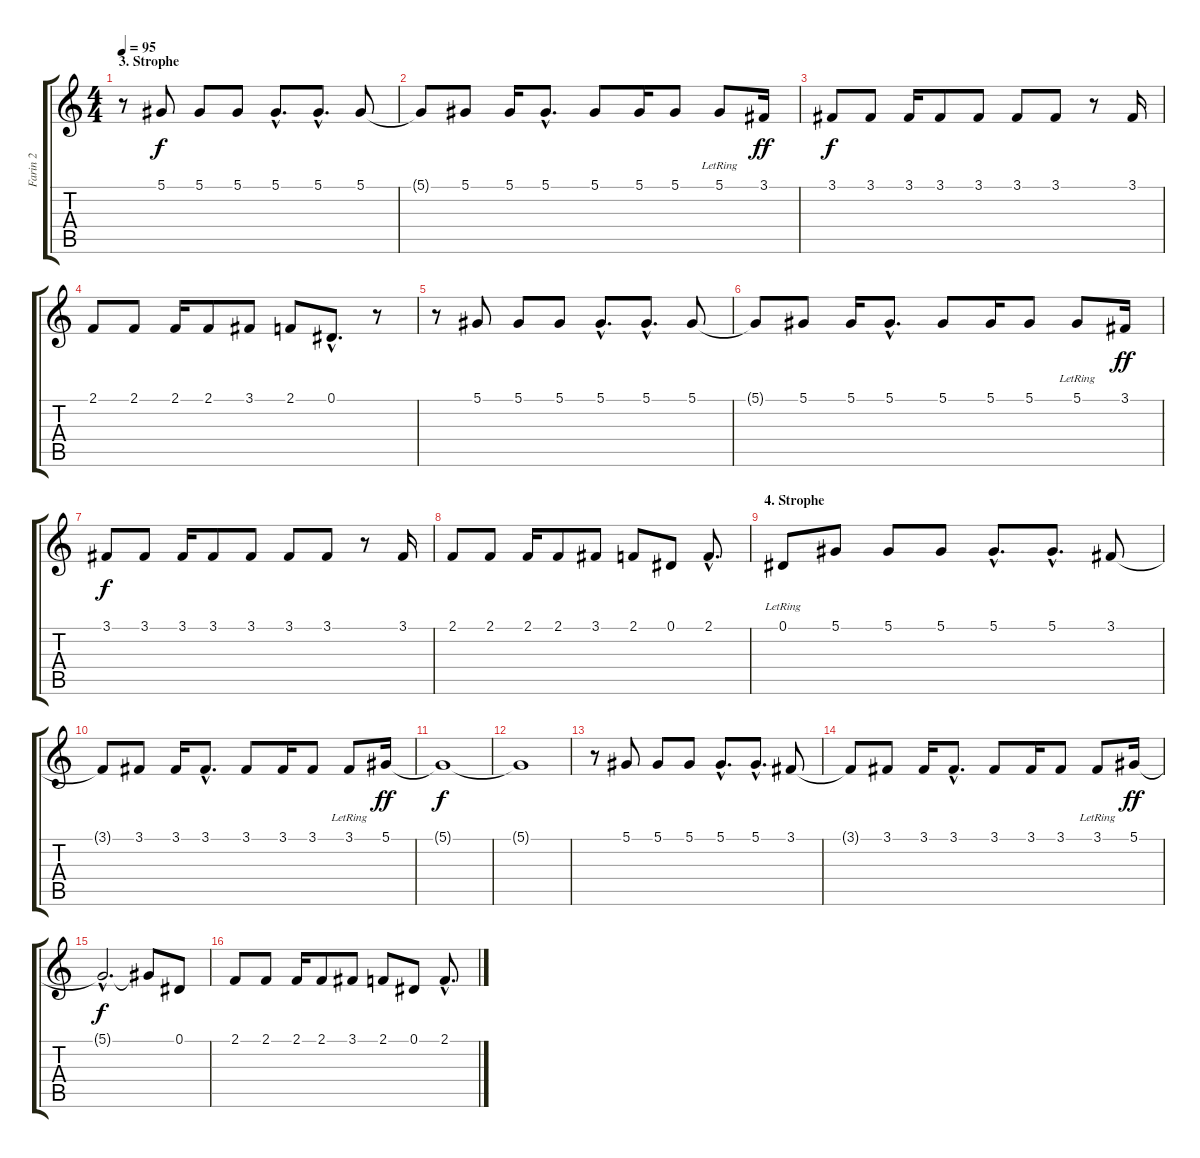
\track ("Farin 2" "Farin 2") {instrument brightacousticpiano}
\staff {score tabs}
\tuning (Eb4 Bb3 Gb3 Db3 Ab2 Eb2) {hide}
\ts (4 4)
\section ("" "3. Strophe")
\tempo 95
\clef g2
\ks c
r.8{dy mf} 5.1.8{dy f} 5.1.8 5.1.8 5.1{hac}.8{d} 5.1{hac}.8{d} 5.1.8 |
5.1{t}.8 5.1.8 5.1.16 5.1{hac}.8{d} 5.1.8 5.1.16 5.1.8 5.1{lr}.8 3.1.16{dy ff} |
3.1.8{dy f} 3.1.8 3.1.16 3.1.8 3.1.8 3.1.8 3.1.8 r.8 3.1.16 |
2.1.8 2.1.8 2.1.16 2.1.8 3.1.8 2.1.8 0.1{hac}.8{d} r.8 |
r.8 5.1.8 5.1.8 5.1.8 5.1{hac}.8{d} 5.1{hac}.8{d} 5.1.8 |
5.1{t}.8 5.1.8 5.1.16 5.1{hac}.8{d} 5.1.8 5.1.16 5.1.8 5.1{lr}.8 3.1.16{dy ff} |
3.1.8{dy f} 3.1.8 3.1.16 3.1.8 3.1.8 3.1.8 3.1.8 r.8 3.1.16 |
2.1.8 2.1.8 2.1.16 2.1.8 3.1.8 2.1.8 0.1.8 2.1{hac}.8{d} |
\section ("" "4. Strophe")
0.1{lr}.8 5.1.8 5.1.8 5.1.8 5.1{hac}.8{d} 5.1{hac}.8{d} 3.1.8 |
3.1{t}.8 3.1.8 3.1.16 3.1{hac}.8{d} 3.1.8 3.1.16 3.1.8 3.1{lr}.8 5.1.16{dy ff} |
5.1{t}.1{dy f} |
5.1{t}.1 |
r.8 5.1.8 5.1.8 5.1.8 5.1{hac}.8{d} 5.1{hac}.8{d} 3.1.8 |
3.1{t}.8 3.1.8 3.1.16 3.1{hac}.8{d} 3.1.8 3.1.16 3.1.8 3.1{lr}.8 5.1.16{dy ff} |
5.1{hac t}.2{d dy f} 5.1{t}.8 0.1.8 |
2.1.8 2.1.8 2.1.16 2.1.8 3.1.8 2.1.8 0.1.8 2.1{hac}.8{d}
